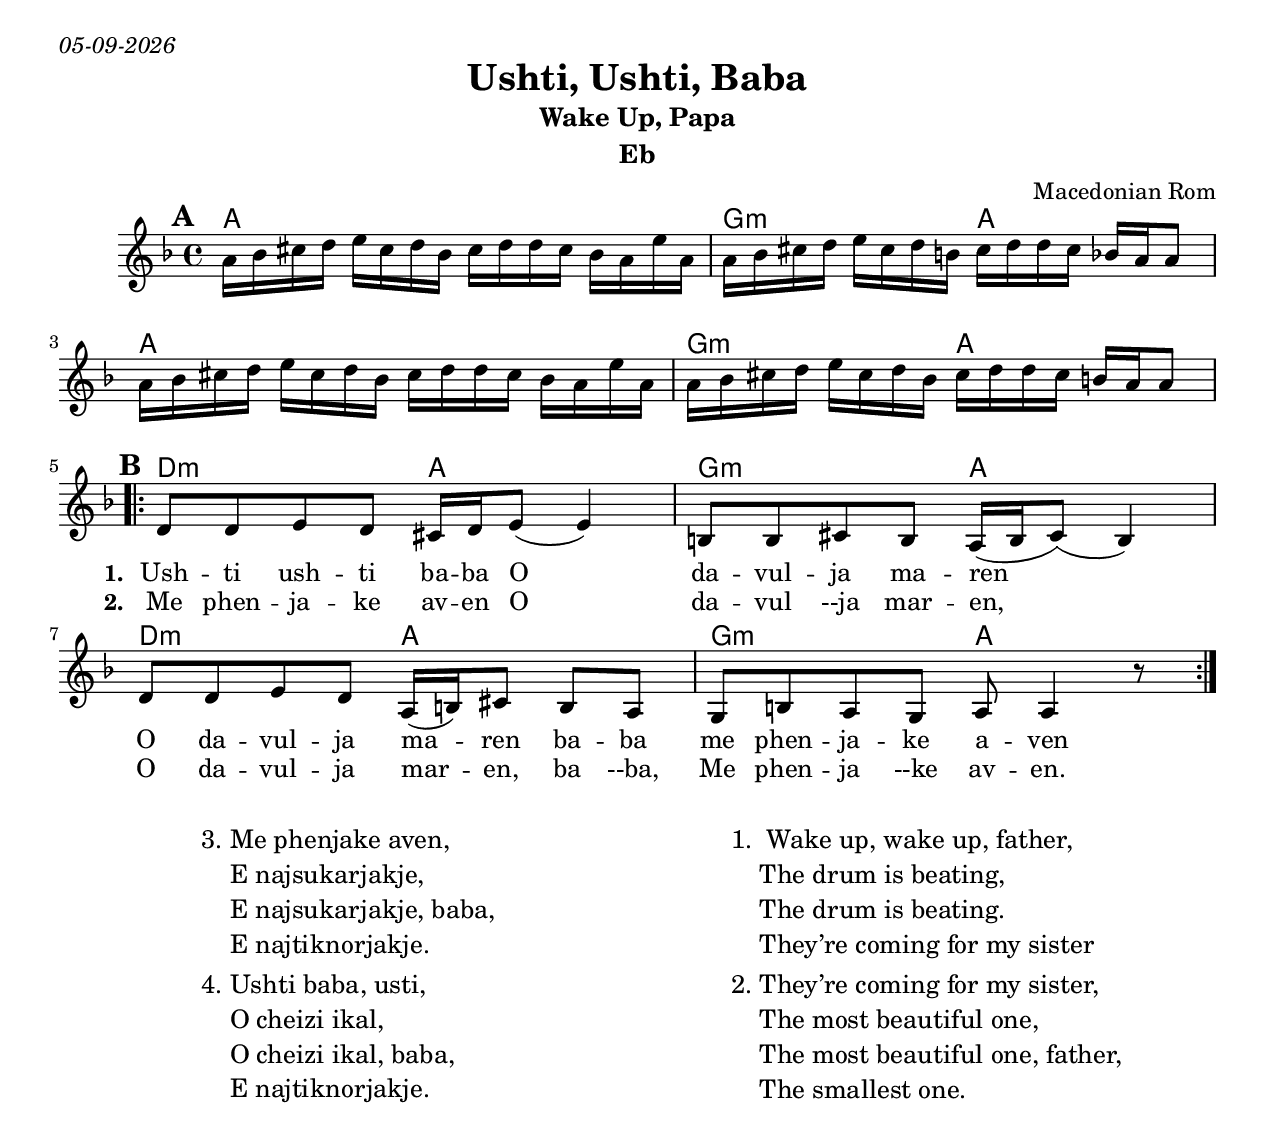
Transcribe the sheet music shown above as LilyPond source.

\version "2.18.0"
\include "english.ly"
\pointAndClickOff
\paper{
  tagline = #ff
  print-all-headers = ##t
  #(set-paper-size "letter")
}
date = #(strftime "%d-%m-%Y" (localtime (current-time)))

\markup{ \italic{ \date }  }

%\markup{ Got something to say? }

global = {
  \clef treble
  \key f \minor
  \time 4/4
  \set Score.markFormatter = #format-mark-box-alphabet
}

%#################################### Melody ########################
%melody =  \transpose c d \relative c {  %transpose for clarinet
melody = \relative c' {
  \global
  %\partial 16*3 a16 d f   %lead in notes
  \mark \default
  % top line

  c16 df e f  g e f df e f f e df c g' c, |
  c df e f  g e f d  e f f e df c c8|
  c16 df e f g e f df  e f f e  df c g' c,|
  c16 df e f g e f df  e f f e  d c c8|

  \break
  \repeat volta 2{
    %bottom Line
    \mark \default
    f,8 f g f e16 f g8(g4)|
    % f8 f g f e16(f g8) (g4)    top line m2
    d8 d e d c16(d e8)(d4)  %more stuff
    f8 f g f c16(d) e8 d c |
    bf8 d c bf c c4 r8|
  }

}


%################################# Lyrics #####################
\addlyrics{
  \repeat unfold 62{\skip 2}
  \set stanza = #"1. "
  Ush -- ti ush -- ti ba -- ba
  O da -- vul -- ja ma -- ren
  O da -- vul -- ja ma -- ren ba -- ba me phen  -- ja -- ke a -- ven
}
\addlyrics{
  \repeat unfold 62{\skip 2}
  \set stanza = #"2. "
  Me phen -- ja -- ke av -- en
  O da -- vul --ja mar -- en,
  O da -- vul -- ja mar -- en, ba --ba,
  Me phen -- ja --ke av -- en.
}
%################################# Chords #######################
harmonies = \chordmode {
  c1 bf2:m c2
  c1 bf2:m c2
  %b
  f2:m c2
  bf2:m c2
  f2:m c2
  bf2:m c2
}

\score {\transpose c a
  <<
    \new ChordNames {
      \set chordChanges = ##f
      \harmonies
    }
    \new Staff   \melody
  >>
  \header{
    title= "Ushti, Ushti, Baba"
    subtitle="Wake Up, Papa"
    composer= ""
    instrument = "Eb"
    arranger= "Macedonian Rom"
  }
  \layout{indent = 1.0\cm}
  \midi {
    \tempo 4 = 120

    % \midi { }
  }
}

%\markup{\vspace #4}
% more verses:

%\markup{-}

\markup {
  \pad-around #4.0
  \larger

  \fill-line {
    \hspace #0.1 % distance from left margin
    \column {
      \line { "3."
              \column {
                "Me phenjake aven,"
                "E najsukarjakje,"
                "E najsukarjakje, baba,"
                "E najtiknorjakje."
              }
      }
      \hspace #0.2 % vertical distance between verses
      \line { "4."
              \column {
                "Ushti baba, usti,"
                "O cheizi ikal,"
                "O cheizi ikal, baba,"
                "E najtiknorjakje."
              }
      }
    }
    \hspace #0.1  % horiz. distance between columns
    \column {
      \line { "1."
              \column {
                " Wake up, wake up, father,"
                "The drum is beating,"
                "The drum is beating."
                "They’re coming for my sister"
              }
      }
      \hspace #0.2 % distance between verses
      \line { "2."
              \column {
                "They’re coming for my sister,"
                "The most beautiful one,"
                "The most beautiful one, father,"
                "The smallest one."
              }
      }
    }
    \hspace #0.1 % distance to right margin
  }
}


%{
Ushti Ushti, baba
O davulja maren,
O davulja maren, baba,
Me phenjake aven. / x2

Me phenjake aven
O davulja maren,
O davulja maren, baba,
Me phenjake aven. / x2

Me phenjake aven,
E najsukarjakje,
E najsukarjakje, baba,
E najtiknorjakje. / x2

Ushti baba, usti,
O cheizi ikal,
O cheizi ikal, baba,
E najtiknorjakje. / x2

 *********************
Wake up, wake up, father,
The drum is beating,
The drum is beating.
They’re coming for my sister.

They’re coming for my sister,
The most beautiful one,
The most beautiful one, father,
The smallest one.

Wake up, wake up, father,
The dowry is being taken out,
The dowry is being taken out,
The smallest one.

Wake up, wake up, father,
The drum is beating,
The drum is beating,
They’re coming for my sister.

%}
